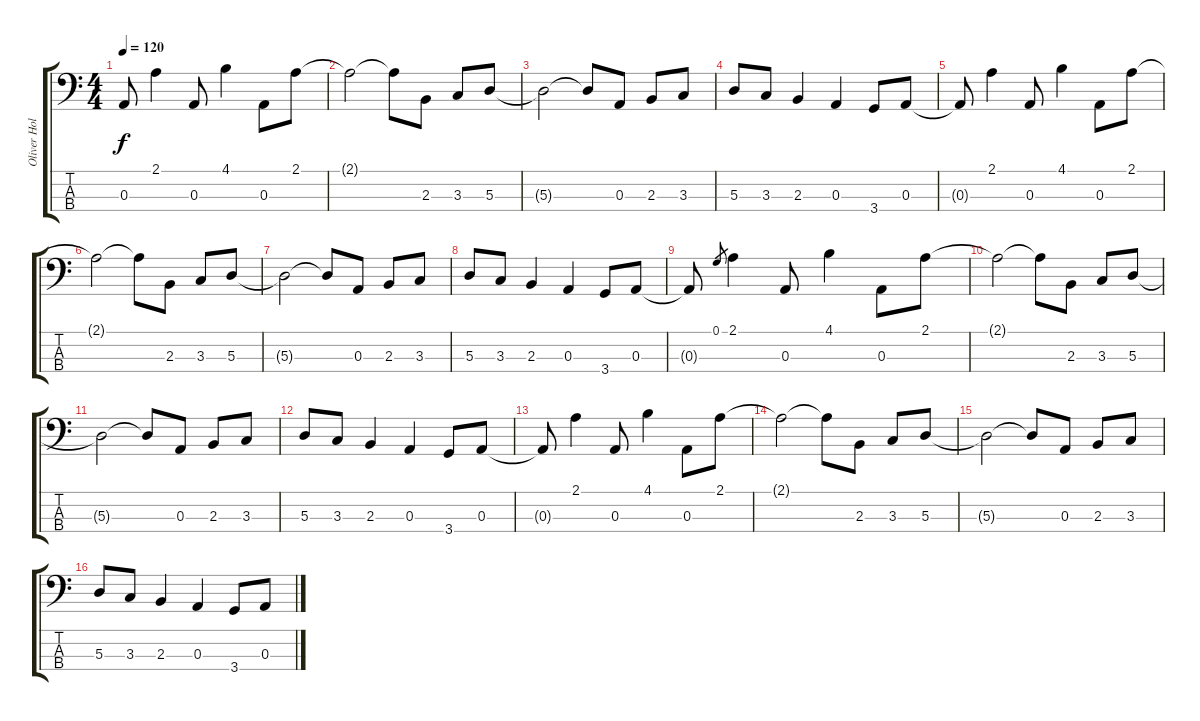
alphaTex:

\track ("Oliver Holzwarth" "Oliver Hol") {instrument electricbassfinger}
\staff {score tabs}
\tuning (G2 D2 A1 E1) {hide}
\ts (4 4)
\tempo 120
\clef f4
\ks c
0.3.8{dy f} 2.1.4 0.3.8 4.1.4 0.3.8 2.1.8 |
2.1{t}.2 2.1{t}.8 2.3.8 3.3.8 5.3.8 |
5.3{t}.2 5.3{t}.8 0.3.8 2.3.8 3.3.8 |
5.3.8 3.3.8 2.3.4 0.3.4 3.4.8 0.3.8 |
0.3{t}.8 2.1.4 0.3.8 4.1.4 0.3.8 2.1.8 |
2.1{t}.2 2.1{t}.8 2.3.8 3.3.8 5.3.8 |
5.3{t}.2 5.3{t}.8 0.3.8 2.3.8 3.3.8 |
5.3.8 3.3.8 2.3.4 0.3.4 3.4.8 0.3.8 |
0.3{t}.8 0.1.8{gr} 2.1.4 0.3.8 4.1.4 0.3.8 2.1.8 |
2.1{t}.2 2.1{t}.8 2.3.8 3.3.8 5.3.8 |
5.3{t}.2 5.3{t}.8 0.3.8 2.3.8 3.3.8 |
5.3.8 3.3.8 2.3.4 0.3.4 3.4.8 0.3.8 |
0.3{t}.8 2.1.4 0.3.8 4.1.4 0.3.8 2.1.8 |
2.1{t}.2 2.1{t}.8 2.3.8 3.3.8 5.3.8 |
5.3{t}.2 5.3{t}.8 0.3.8 2.3.8 3.3.8 |
5.3.8 3.3.8 2.3.4 0.3.4 3.4.8 0.3.8
